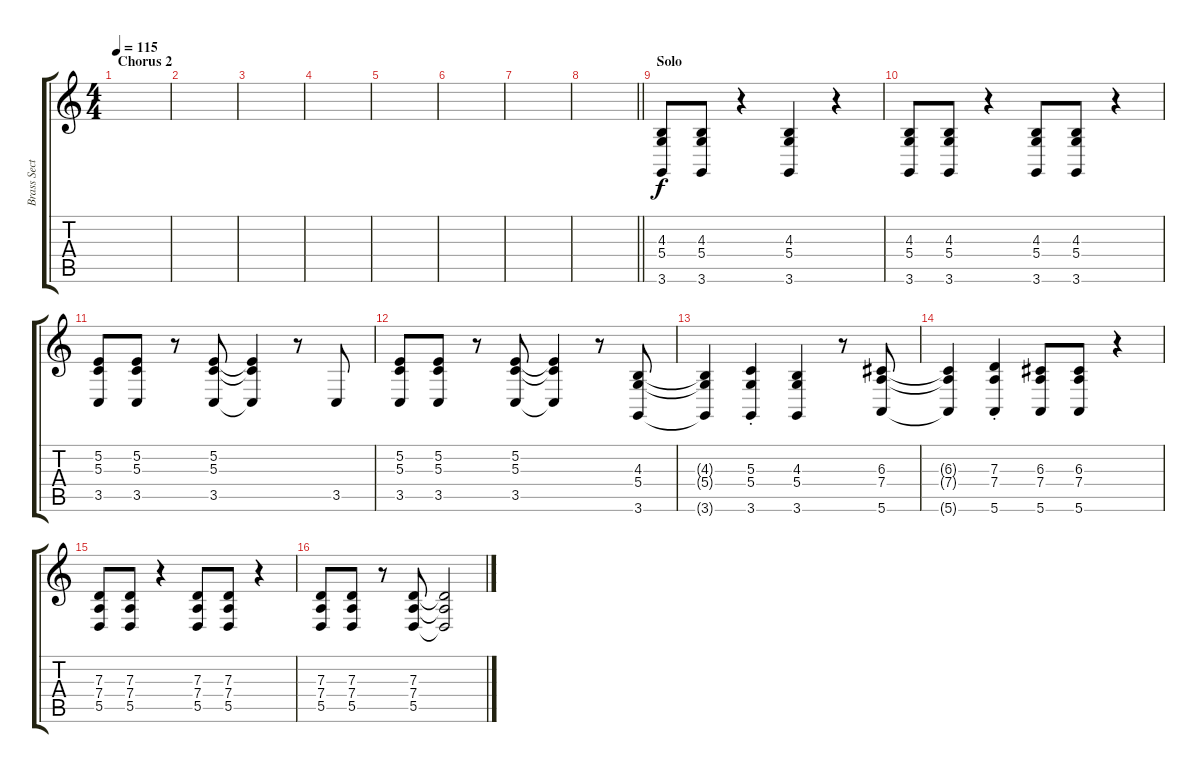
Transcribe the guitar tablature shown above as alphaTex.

\track ("Brass Section" "Brass Sect") {instrument altosax}
\staff {score tabs}
\tuning (E4 B3 G3 D3 A2 E2) {hide}
\ts (4 4)
\section ("" "Chorus 2")
\tempo 115
\clef g2
\ks c
|
|
|
|
|
|
|
\barLineRight lightlight
|
\section ("" "Solo")
(4.3 5.4 3.6).8 (4.3 5.4 3.6).8 r.4 (4.3 5.4 3.6).4 r.4 |
(4.3 5.4 3.6).8 (4.3 5.4 3.6).8 r.4 (4.3 5.4 3.6).8 (4.3 5.4 3.6).8 r.4 |
(5.2 5.3 3.5).8 (5.2 5.3 3.5).8 r.8 (5.2 5.3 3.5).8 (5.2{t} 5.3{t} 3.5{t}).4 r.8 3.5.8 |
(5.2 5.3 3.5).8 (5.2 5.3 3.5).8 r.8 (5.2 5.3 3.5).8 (5.2{t} 5.3{t} 3.5{t}).4 r.8 (4.3 5.4 3.6).8 |
(4.3{t} 5.4{t} 3.6{t}).4 (5.3{st} 5.4{st} 3.6{st}).4 (4.3 5.4 3.6).4 r.8 (6.3 7.4 5.6).8 |
(6.3{t} 7.4{t} 5.6{t}).4 (7.3{st} 7.4{st} 5.6{st}).4 (6.3 7.4 5.6).8 (6.3 7.4 5.6).8 r.4 |
(7.3 7.4 5.5).8 (7.3 7.4 5.5).8 r.4 (7.3 7.4 5.5).8 (7.3 7.4 5.5).8 r.4 |
(7.3 7.4 5.5).8 (7.3 7.4 5.5).8 r.8 (7.3 7.4 5.5).8 (7.3{t} 7.4{t} 5.5{t}).2
